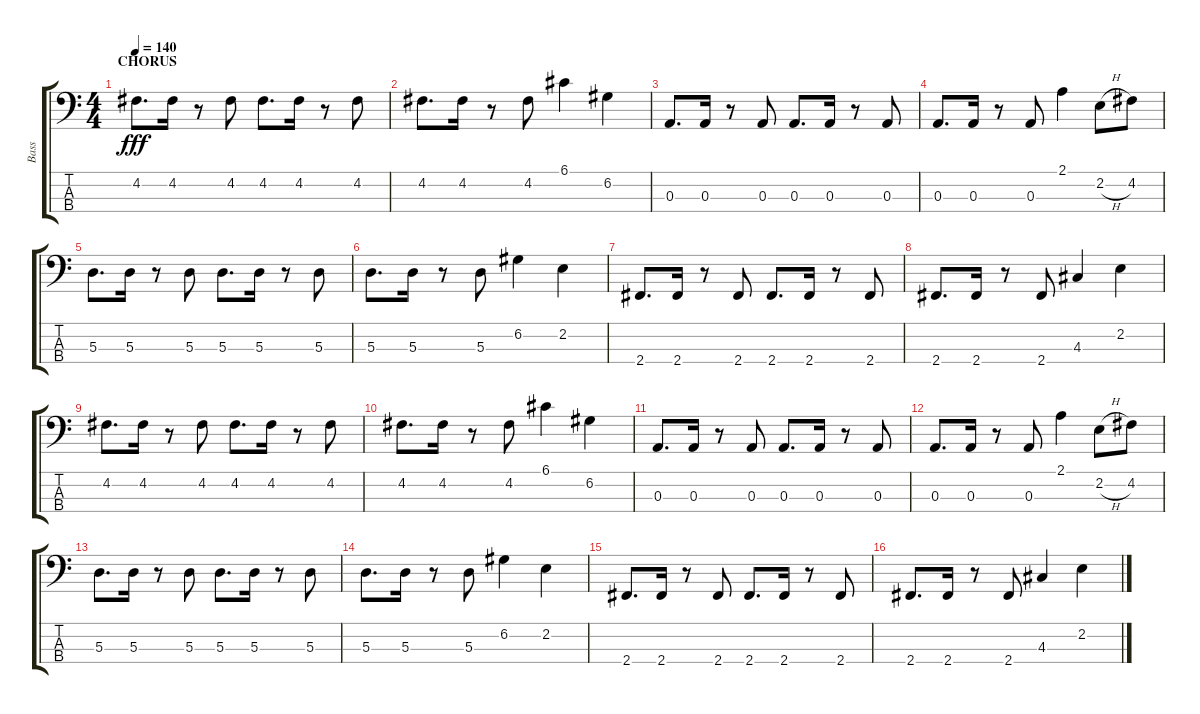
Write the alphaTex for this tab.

\track ("Bass" "Bass") {instrument electricbassfinger}
\staff {score tabs}
\tuning (G2 D2 A1 E1) {hide}
\ts (4 4)
\section ("" "CHORUS")
\tempo 140
\clef f4
\ks c
4.2.8{d dy fff} 4.2.16 r.8 4.2.8 4.2.8{d} 4.2.16 r.8 4.2.8 |
4.2.8{d} 4.2.16 r.8 4.2.8 6.1.4 6.2.4 |
0.3.8{d} 0.3.16 r.8 0.3.8 0.3.8{d} 0.3.16 r.8 0.3.8 |
0.3.8{d} 0.3.16 r.8 0.3.8 2.1.4 2.2{h}.8 4.2.8 |
5.3.8{d} 5.3.16 r.8 5.3.8 5.3.8{d} 5.3.16 r.8 5.3.8 |
5.3.8{d} 5.3.16 r.8 5.3.8 6.2.4 2.2.4 |
2.4.8{d} 2.4.16 r.8 2.4.8 2.4.8{d} 2.4.16 r.8 2.4.8 |
2.4.8{d} 2.4.16 r.8 2.4.8 4.3.4 2.2.4 |
4.2.8{d} 4.2.16 r.8 4.2.8 4.2.8{d} 4.2.16 r.8 4.2.8 |
4.2.8{d} 4.2.16 r.8 4.2.8 6.1.4 6.2.4 |
0.3.8{d} 0.3.16 r.8 0.3.8 0.3.8{d} 0.3.16 r.8 0.3.8 |
0.3.8{d} 0.3.16 r.8 0.3.8 2.1.4 2.2{h}.8 4.2.8 |
5.3.8{d} 5.3.16 r.8 5.3.8 5.3.8{d} 5.3.16 r.8 5.3.8 |
5.3.8{d} 5.3.16 r.8 5.3.8 6.2.4 2.2.4 |
2.4.8{d} 2.4.16 r.8 2.4.8 2.4.8{d} 2.4.16 r.8 2.4.8 |
2.4.8{d} 2.4.16 r.8 2.4.8 4.3.4 2.2.4
